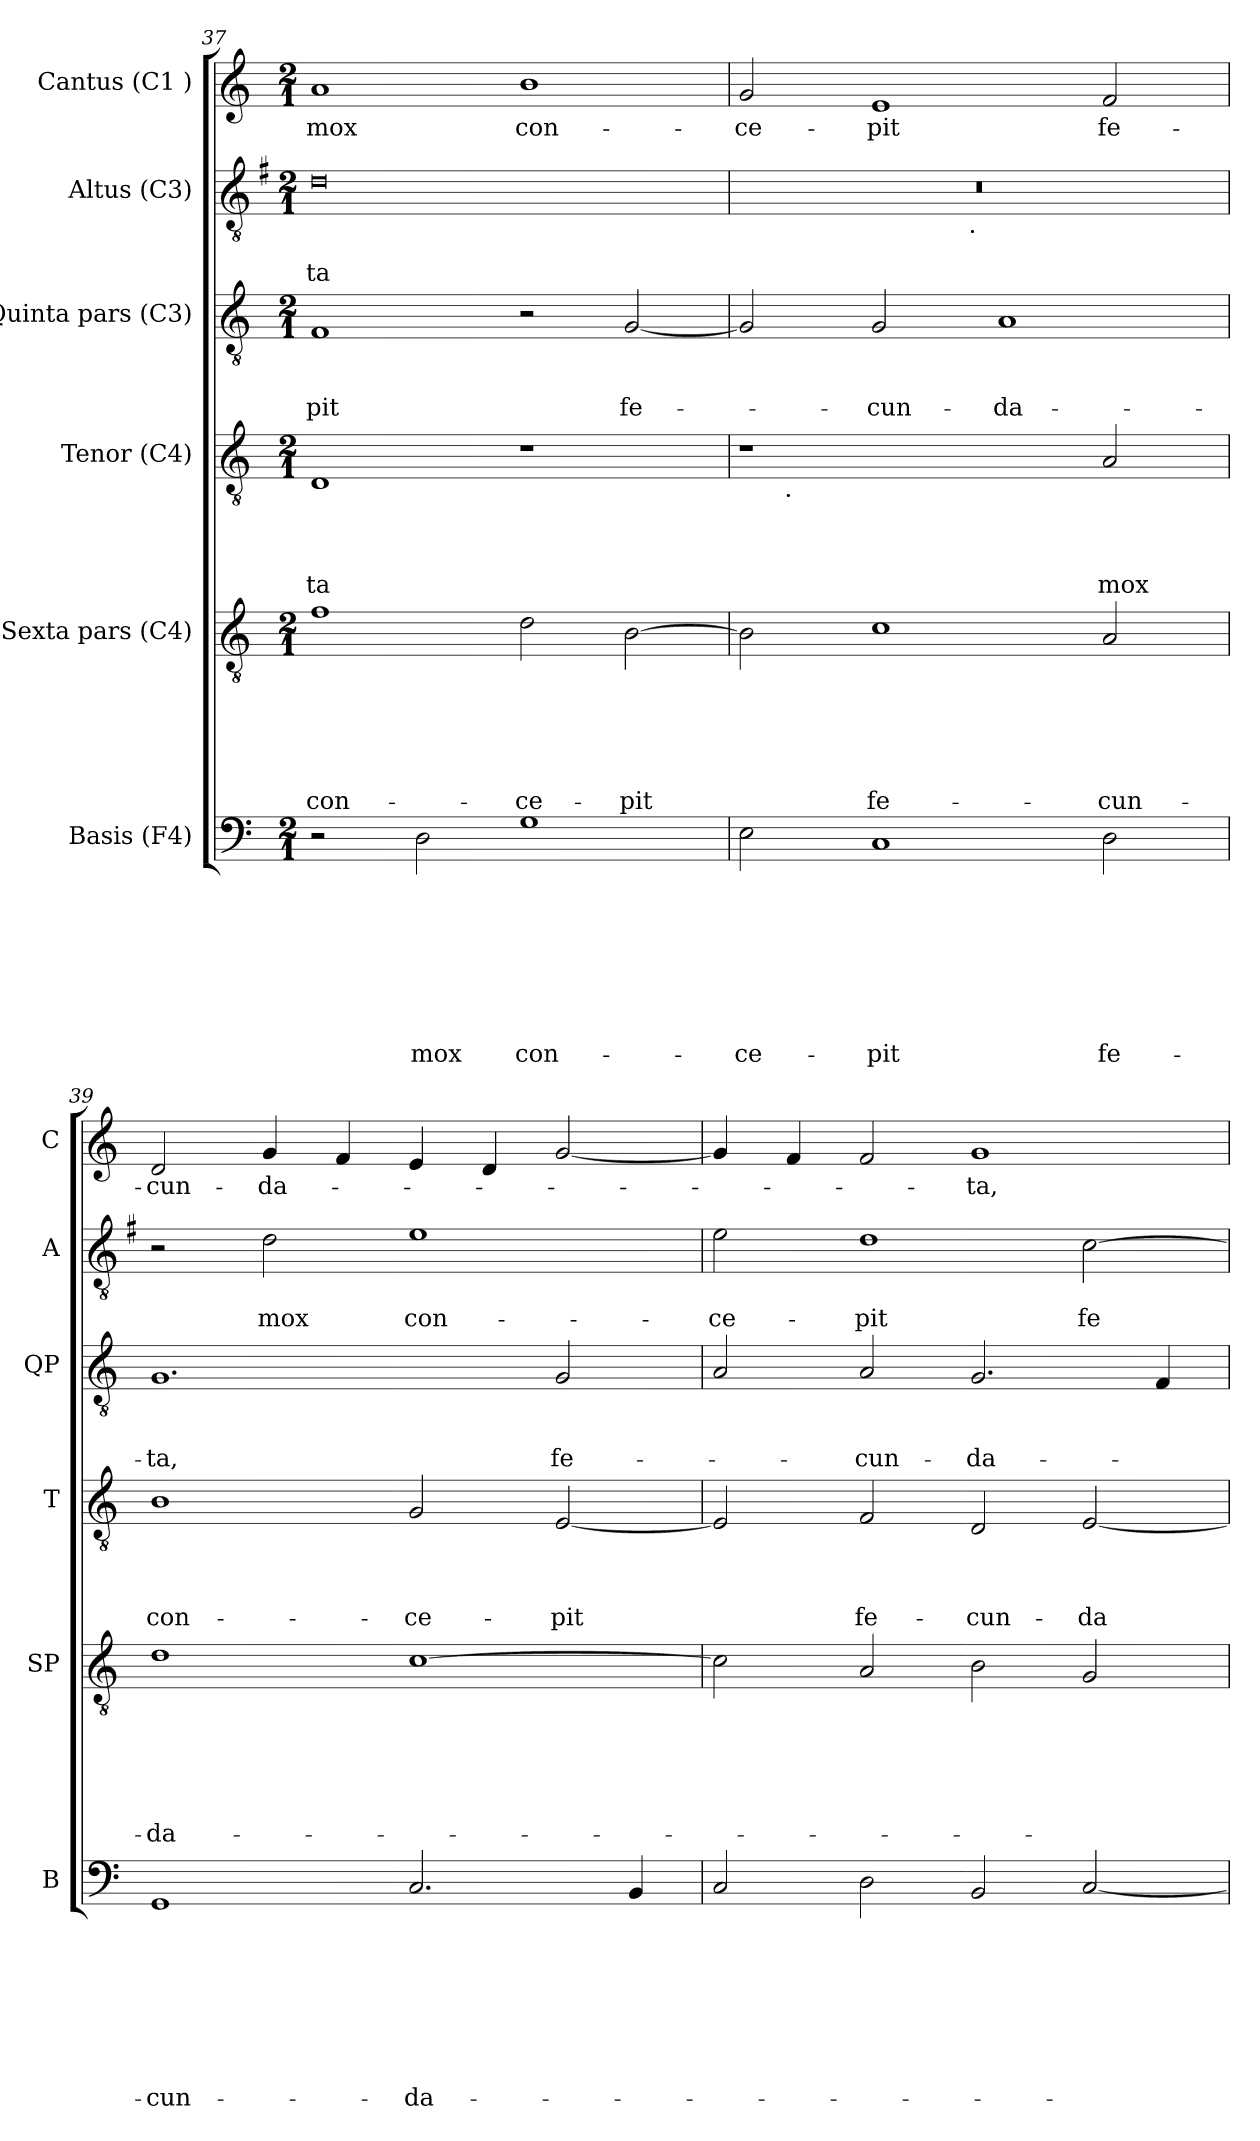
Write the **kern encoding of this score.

**kern	**text	**text	**text	**text	**text	**text	**text	**text	**kern	**text	**text	**text	**text	**text	**text	**kern	**text	**text	**text	**text	**kern	**text	**text	**text	**kern	**text	**text	**kern	**text
*part6	*part6	*part6	*part6	*part6	*part6	*part6	*part6	*part6	*part5	*part5	*part5	*part5	*part5	*part5	*part5	*part4	*part4	*part4	*part4	*part4	*part3	*part3	*part3	*part3	*part2	*part2	*part2	*part1	*part1
*staff6	*staff6	*staff6	*staff6	*staff6	*staff6	*staff6	*staff6	*staff6	*staff5	*staff5	*staff5	*staff5	*staff5	*staff5	*staff5	*staff4	*staff4	*staff4	*staff4	*staff4	*staff3	*staff3	*staff3	*staff3	*staff2	*staff2	*staff2	*staff1	*staff1
*I"Basis (F4)	*	*	*	*	*	*	*	*	*I"Sexta pars (C4)	*	*	*	*	*	*	*I"Tenor (C4)	*	*	*	*	*I"Quinta pars (C3)	*	*	*	*I"Altus (C3)	*	*	*I"Cantus (C1 )	*
*I'B	*	*	*	*	*	*	*	*	*I'SP	*	*	*	*	*	*	*I'T	*	*	*	*	*I'QP	*	*	*	*I'A	*	*	*I'C	*
*clefF4	*	*	*	*	*	*	*	*	*clefGv2	*	*	*	*	*	*	*clefGv2	*	*	*	*	*clefGv2	*	*	*	*clefGv2	*	*	*clefG2	*
*k[]	*	*	*	*	*	*	*	*	*k[]	*	*	*	*	*	*	*k[]	*	*	*	*	*k[]	*	*	*	*k[f#]	*	*	*k[]	*
*C:	*	*	*	*	*	*	*	*	*C:	*	*	*	*	*	*	*C:	*	*	*	*	*C:	*	*	*	*G:	*	*	*C:	*
*M2/1	*	*	*	*	*	*	*	*	*M2/1	*	*	*	*	*	*	*M2/1	*	*	*	*	*M2/1	*	*	*	*M2/1	*	*	*M2/1	*
=37	=37	=37	=37	=37	=37	=37	=37	=37	=37	=37	=37	=37	=37	=37	=37	=37	=37	=37	=37	=37	=37	=37	=37	=37	=37	=37	=37	=37	=37
!	!	!	!	!	!	!	!	!	!	!	!	!	!	!	!LO:LY:b	!	!	!	!	!LO:LY:b	!	!	!	!LO:LY:b	!	!	!LO:LY:b:rj	!	!LO:LY:b
2r	.	.	.	.	.	.	.	.	1f	.	.	.	.	.	con-	1D	.	.	.	-ta	1F	.	.	-pit	0d	.	-ta	1a	mox
!	!	!	!	!	!	!	!	!LO:LY:b	!	!	!	!	!	!	!	!	!	!	!	!	!	!	!	!	!	!	!	!	!
2D\	.	.	.	.	.	.	.	mox	.	.	.	.	.	.	.	.	.	.	.	.	.	.	.	.	.	.	.	.	.
!	!	!	!	!	!	!	!	!LO:LY:b	!	!	!	!	!	!	!LO:LY:b	!	!	!	!	!	!	!	!	!	!	!	!	!	!LO:LY:b
1G	.	.	.	.	.	.	.	con-	2d\	.	.	.	.	.	-ce-	1r	.	.	.	.	2r	.	.	.	.	.	.	1b	con-
!	!	!	!	!	!	!	!	!	!	!	!	!	!	!	!LO:LY:b	!	!	!	!	!	!	!	!	!LO:LY:b	!	!	!	!	!
.	.	.	.	.	.	.	.	.	[>2B\	.	.	.	.	.	-pit	.	.	.	.	.	[<2G/	.	.	fe-	.	.	.	.	.
=38	=38	=38	=38	=38	=38	=38	=38	=38	=38	=38	=38	=38	=38	=38	=38	=38	=38	=38	=38	=38	=38	=38	=38	=38	=38	=38	=38	=38	=38
!	!	!	!	!	!	!	!	!LO:LY:b	!	!	!	!	!	!	!	!	!	!	!	!	!	!	!	!	!	!	!	!	!LO:LY:b
*	*	*	*	*	*	*	*	*	*	*	*	*	*	*	*	*^	*	*	*	*	*	*	*	*	*^	*	*	*	*
2E\	.	.	.	.	.	.	.	-ce-	2B\]	.	.	.	.	.	.	1r	8ryy	.	.	.	.	2G/]	.	.	.	0r	2...ryy	.	.	2g/	-ce-
!	!	!	!	!	!	!	!	!	!	!	!	!	!	!	!	!	!LO:TX:b:t=.	!	!	!	!	!	!	!	!	!	!	!	!	!	!
.	.	.	.	.	.	.	.	.	.	.	.	.	.	.	.	.	1...ryy	.	.	.	.	.	.	.	.	.	.	.	.	.	.
!	!	!	!	!	!	!	!	!LO:LY:b	!	!	!	!	!	!	!LO:LY:b	!	!	!	!	!	!	!	!	!	!LO:LY:b	!	!	!	!	!	!LO:LY:b
1C	.	.	.	.	.	.	.	-pit	1c	.	.	.	.	.	fe-	.	.	.	.	.	.	2G/	.	.	-cun-	.	.	.	.	1e	-pit
!	!	!	!	!	!	!	!	!	!	!	!	!	!	!	!	!	!	!	!	!	!	!	!	!	!	!	!LO:TX:b:t=.	!	!	!	!
.	.	.	.	.	.	.	.	.	.	.	.	.	.	.	.	.	.	.	.	.	.	.	.	.	.	.	1ryy	.	.	.	.
!	!	!	!	!	!	!	!	!	!	!	!	!	!	!	!	!	!	!	!	!	!	!	!	!	!LO:LY:b	!	!	!	!	!	!
.	.	.	.	.	.	.	.	.	.	.	.	.	.	.	.	2ryy	.	.	.	.	.	1A	.	.	-da-	.	.	.	.	.	.
!	!	!	!	!	!	!	!	!LO:LY:b	!	!	!	!	!	!	!LO:LY:b	!	!	!	!	!	!LO:LY:b	!	!	!	!	!	!	!	!	!	!LO:LY:b
2D\	.	.	.	.	.	.	.	fe-	2A/	.	.	.	.	.	-cun-	2A/	.	.	.	.	mox	.	.	.	.	.	.	.	.	2f/	fe-
.	.	.	.	.	.	.	.	.	.	.	.	.	.	.	.	.	.	.	.	.	.	.	.	.	.	.	16ryy	.	.	.	.
=39	=39	=39	=39	=39	=39	=39	=39	=39	=39	=39	=39	=39	=39	=39	=39	=39	=39	=39	=39	=39	=39	=39	=39	=39	=39	=39	=39	=39	=39	=39	=39
!	!	!	!	!	!	!	!	!LO:LY:b	!	!	!	!	!	!	!LO:LY:b	!	!	!	!	!	!LO:LY:b	!	!	!	!LO:LY:b	!	!	!	!	!	!LO:LY:b
*	*	*	*	*	*	*	*	*	*	*	*	*	*	*	*	*v	*v	*	*	*	*	*	*	*	*	*v	*v	*	*	*	*
1GG	.	.	.	.	.	.	.	-cun-	1d	.	.	.	.	.	-da-	1B	.	.	.	con-	1.G	.	.	-ta,	2r	.	.	2d/	-cun-
!	!	!	!	!	!	!	!	!	!	!	!	!	!	!	!	!	!	!	!	!	!	!	!	!	!	!	!LO:LY:b	!	!LO:LY:b
.	.	.	.	.	.	.	.	.	.	.	.	.	.	.	.	.	.	.	.	.	.	.	.	.	2d\	.	mox	4g/	-da-
.	.	.	.	.	.	.	.	.	.	.	.	.	.	.	.	.	.	.	.	.	.	.	.	.	.	.	.	4f/	.
!	!	!	!	!	!	!	!	!LO:LY:b	!	!	!	!	!	!	!	!	!	!	!	!LO:LY:b	!	!	!	!	!	!	!LO:LY:b	!	!
2.C/	.	.	.	.	.	.	.	-da-	[>1c	.	.	.	.	.	.	2G/	.	.	.	-ce-	.	.	.	.	1e	.	con-	4e/	.
.	.	.	.	.	.	.	.	.	.	.	.	.	.	.	.	.	.	.	.	.	.	.	.	.	.	.	.	4d/	.
!	!	!	!	!	!	!	!	!	!	!	!	!	!	!	!	!	!	!	!	!LO:LY:b	!	!	!	!LO:LY:b	!	!	!	!	!
.	.	.	.	.	.	.	.	.	.	.	.	.	.	.	.	[<2E/	.	.	.	-pit	2G/	.	.	fe-	.	.	.	[<2g/	.
4BB/	.	.	.	.	.	.	.	.	.	.	.	.	.	.	.	.	.	.	.	.	.	.	.	.	.	.	.	.	.
=40	=40	=40	=40	=40	=40	=40	=40	=40	=40	=40	=40	=40	=40	=40	=40	=40	=40	=40	=40	=40	=40	=40	=40	=40	=40	=40	=40	=40	=40
!	!	!	!	!	!	!	!	!	!	!	!	!	!	!	!	!	!	!	!	!	!	!	!	!	!	!	!LO:LY:b	!	!
2C/	.	.	.	.	.	.	.	.	2c\]	.	.	.	.	.	.	2E/]	.	.	.	.	2A/	.	.	.	2e\	.	-ce-	4g/]	.
.	.	.	.	.	.	.	.	.	.	.	.	.	.	.	.	.	.	.	.	.	.	.	.	.	.	.	.	4f/	.
!	!	!	!	!	!	!	!	!	!	!	!	!	!	!	!	!	!	!	!	!LO:LY:b	!	!	!	!LO:LY:b	!	!	!LO:LY:b	!	!
2D\	.	.	.	.	.	.	.	.	2A/	.	.	.	.	.	.	2F/	.	.	.	fe-	2A/	.	.	-cun-	1d	.	-pit	2f/	.
!	!	!	!	!	!	!	!	!	!	!	!	!	!	!	!	!	!	!	!	!LO:LY:b	!	!	!	!LO:LY:b	!	!	!	!	!LO:LY:b
2BB/	.	.	.	.	.	.	.	.	2B\	.	.	.	.	.	.	2D/	.	.	.	-cun-	2.G/	.	.	-da-	.	.	.	1g	-ta,
!	!	!	!	!	!	!	!	!	!	!	!	!	!	!	!	!	!	!	!	!LO:LY:b	!	!	!	!	!	!	!LO:LY:b	!	!
[<2C/	.	.	.	.	.	.	.	.	2G/	.	.	.	.	.	.	[<2E/	.	.	.	-da-	.	.	.	.	[<2c\	.	fe-	.	.
.	.	.	.	.	.	.	.	.	.	.	.	.	.	.	.	.	.	.	.	.	4F/	.	.	.	.	.	.	.	.
=	=	=	=	=	=	=	=	=	=	=	=	=	=	=	=	=	=	=	=	=	=	=	=	=	=	=	=	=	=
*-	*-	*-	*-	*-	*-	*-	*-	*-	*-	*-	*-	*-	*-	*-	*-	*-	*-	*-	*-	*-	*-	*-	*-	*-	*-	*-	*-	*-	*-
